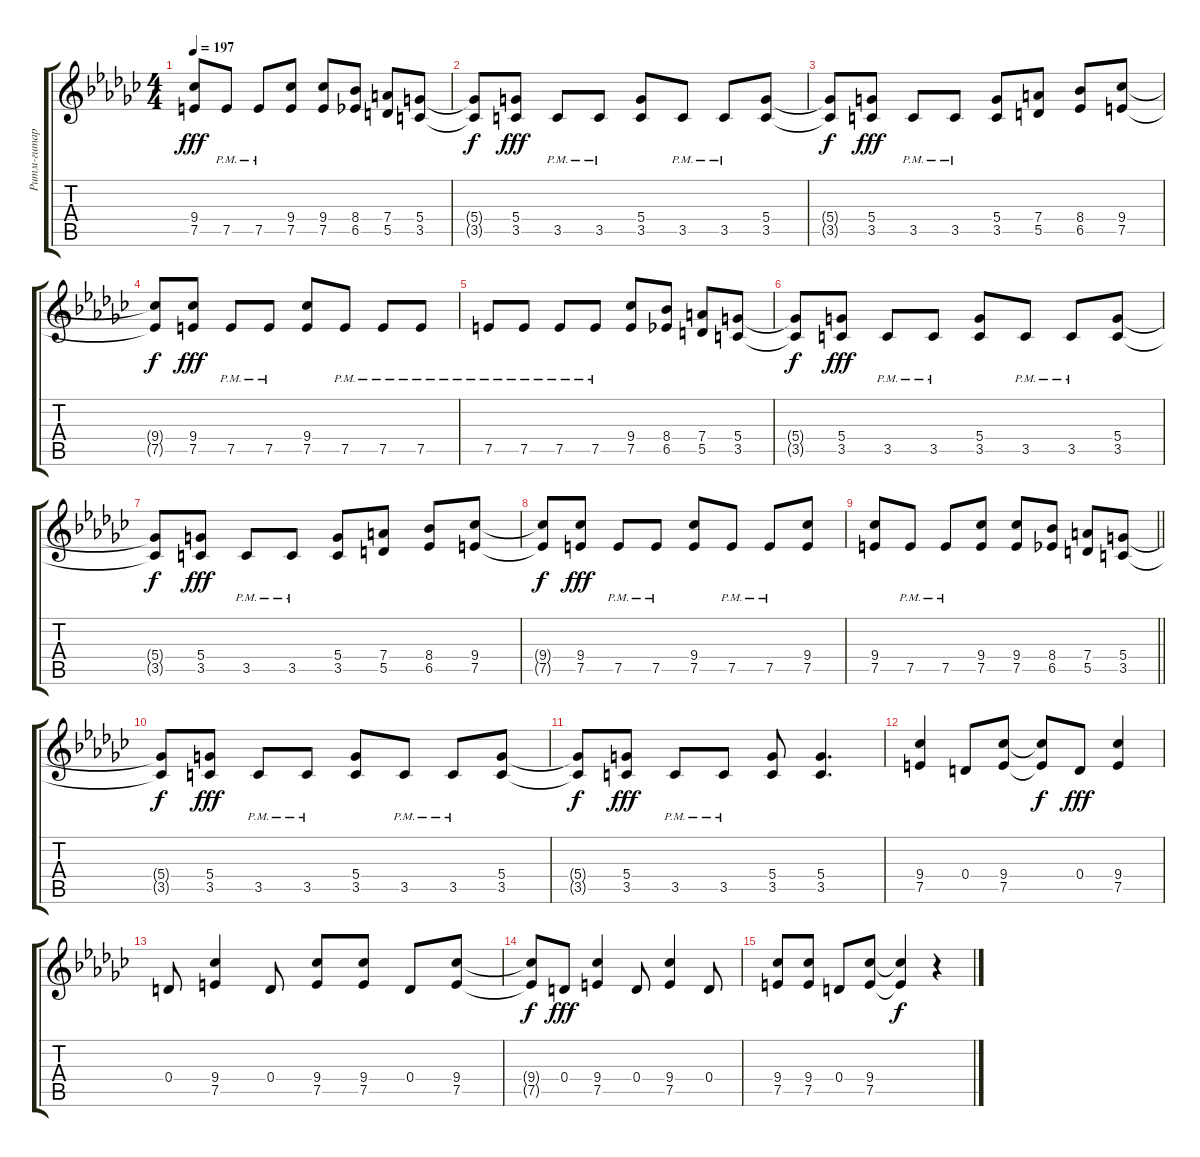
\track ("Ритм-гитара" "Ритм-гитар") {instrument distortionguitar}
\staff {score tabs}
\tuning (E4 B3 G3 D3 A2 E2) {hide}
\ts (4 4)
\tempo 197
\clef g2
\ks gb
(9.4 7.5).8{dy fff} 7.5{pm}.8 7.5{pm}.8 (9.4 7.5).8 (9.4 7.5).8 (8.4 6.5).8 (7.4 5.5).8 (5.4 3.5).8 |
(5.4{t} 3.5{t}).8{dy f} (5.4 3.5).8{dy fff} 3.5{pm}.8 3.5{pm}.8 (5.4 3.5).8 3.5{pm}.8 3.5{pm}.8 (5.4 3.5).8 |
(5.4{t} 3.5{t}).8{dy f} (5.4 3.5).8{dy fff} 3.5{pm}.8 3.5{pm}.8 (5.4 3.5).8 (7.4 5.5).8 (8.4 6.5).8 (9.4 7.5).8 |
(9.4{t} 7.5{t}).8{dy f} (9.4 7.5).8{dy fff} 7.5{pm}.8 7.5{pm}.8 (9.4 7.5).8 7.5{pm}.8 7.5{pm}.8 7.5{pm}.8 |
7.5{pm}.8 7.5{pm}.8 7.5{pm}.8 7.5{pm}.8 (9.4 7.5).8 (8.4 6.5).8 (7.4 5.5).8 (5.4 3.5).8 |
(5.4{t} 3.5{t}).8{dy f} (5.4 3.5).8{dy fff} 3.5{pm}.8 3.5{pm}.8 (5.4 3.5).8 3.5{pm}.8 3.5{pm}.8 (5.4 3.5).8 |
(5.4{t} 3.5{t}).8{dy f} (5.4 3.5).8{dy fff} 3.5{pm}.8 3.5{pm}.8 (5.4 3.5).8 (7.4 5.5).8 (8.4 6.5).8 (9.4 7.5).8 |
(9.4{t} 7.5{t}).8{dy f} (9.4 7.5).8{dy fff} 7.5{pm}.8 7.5{pm}.8 (9.4 7.5).8 7.5{pm}.8 7.5{pm}.8 (9.4 7.5).8 |
\barLineRight lightlight
(9.4 7.5).8 7.5{pm}.8 7.5{pm}.8 (9.4 7.5).8 (9.4 7.5).8 (8.4 6.5).8 (7.4 5.5).8 (5.4 3.5).8 |
(5.4{t} 3.5{t}).8{dy f} (5.4 3.5).8{dy fff} 3.5{pm}.8 3.5{pm}.8 (5.4 3.5).8 3.5{pm}.8 3.5{pm}.8 (5.4 3.5).8 |
(5.4{t} 3.5{t}).8{dy f} (5.4 3.5).8{dy fff} 3.5{pm}.8 3.5{pm}.8 (5.4 3.5).8 (5.4 3.5).4{d} |
(9.4 7.5).4 0.4.8 (9.4 7.5).8 (9.4{t} 7.5{t}).8{dy f} 0.4.8{dy fff} (9.4 7.5).4 |
0.4.8 (9.4 7.5).4 0.4.8 (9.4 7.5).8 (9.4 7.5).8 0.4.8 (9.4 7.5).8 |
(9.4{t} 7.5{t}).8{dy f} 0.4.8{dy fff} (9.4 7.5).4 0.4.8 (9.4 7.5).4 0.4.8 |
(9.4 7.5).8 (9.4 7.5).8 0.4.8 (9.4 7.5).8 (9.4{t} 7.5{t}).4{dy f} r.4
